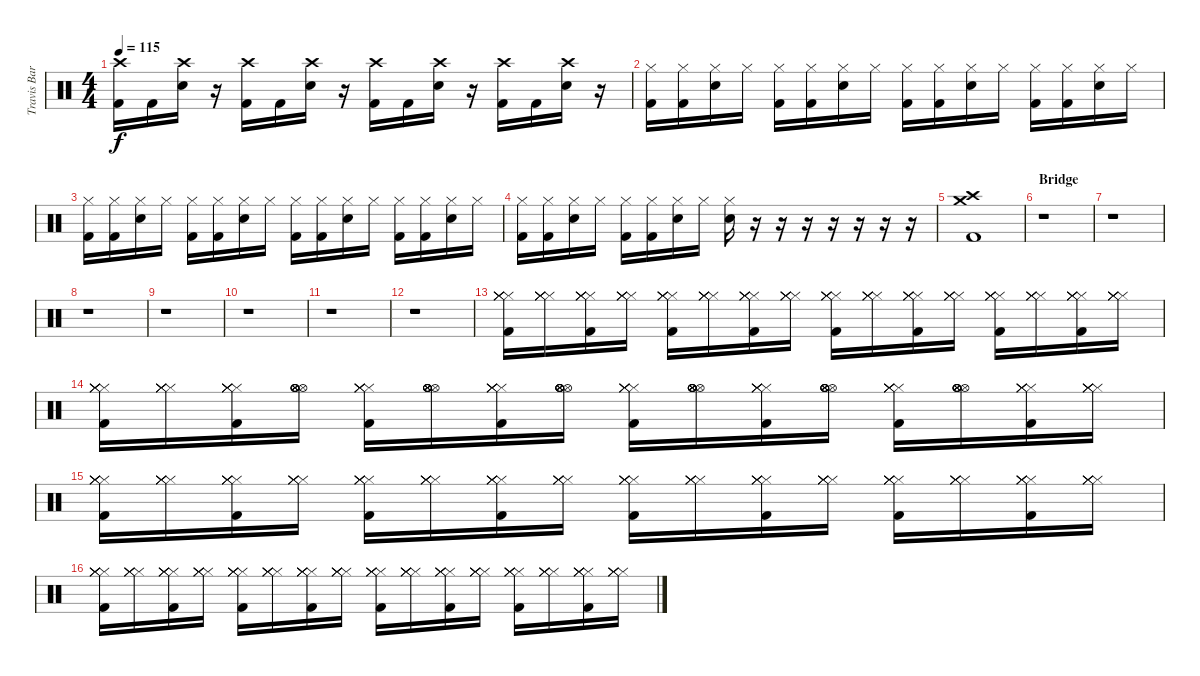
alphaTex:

\track ("Travis Barker (Drums)" "Travis Bar") {instrument percussion}
\staff {score}
\articulation defaults
\ts (4 4)
\tempo 115
\clef neutral
\ks c
("Crash high (hit)" "Kick (hit) 2").16{dy f} "Kick (hit) 2".16 ("Crash high (hit)" "Snare (hit) 2").16 r.16 ("Crash high (hit)" "Kick (hit) 2").16 "Kick (hit) 2".16 ("Crash high (hit)" "Snare (hit) 2").16 r.16 ("Crash high (hit)" "Kick (hit) 2").16 "Kick (hit) 2".16 ("Crash high (hit)" "Snare (hit) 2").16 r.16 ("Crash high (hit)" "Kick (hit) 2").16 "Kick (hit) 2".16 ("Crash high (hit)" "Snare (hit) 2").16 r.16 |
("Hi-Hat (closed)" "Kick (hit) 2").16 ("Hi-Hat (closed)" "Kick (hit) 2").16 ("Hi-Hat (closed)" "Snare (hit) 2").16 "Hi-Hat (closed)".16 ("Hi-Hat (closed)" "Kick (hit) 2").16 ("Hi-Hat (closed)" "Kick (hit) 2").16 ("Hi-Hat (closed)" "Snare (hit) 2").16 "Hi-Hat (closed)".16 ("Hi-Hat (closed)" "Kick (hit) 2").16 ("Hi-Hat (closed)" "Kick (hit) 2").16 ("Hi-Hat (closed)" "Snare (hit) 2").16 "Hi-Hat (closed)".16 ("Hi-Hat (closed)" "Kick (hit) 2").16 ("Hi-Hat (closed)" "Kick (hit) 2").16 ("Hi-Hat (closed)" "Snare (hit) 2").16 "Hi-Hat (closed)".16 |
("Hi-Hat (closed)" "Kick (hit) 2").16 ("Hi-Hat (closed)" "Kick (hit) 2").16 ("Hi-Hat (closed)" "Snare (hit) 2").16 "Hi-Hat (closed)".16 ("Hi-Hat (closed)" "Kick (hit) 2").16 ("Hi-Hat (closed)" "Kick (hit) 2").16 ("Hi-Hat (closed)" "Snare (hit) 2").16 "Hi-Hat (closed)".16 ("Hi-Hat (closed)" "Kick (hit) 2").16 ("Hi-Hat (closed)" "Kick (hit) 2").16 ("Hi-Hat (closed)" "Snare (hit) 2").16 "Hi-Hat (closed)".16 ("Hi-Hat (closed)" "Kick (hit) 2").16 ("Hi-Hat (closed)" "Kick (hit) 2").16 ("Hi-Hat (closed)" "Snare (hit) 2").16 "Hi-Hat (closed)".16 |
("Hi-Hat (closed)" "Kick (hit) 2").16 ("Hi-Hat (closed)" "Kick (hit) 2").16 ("Hi-Hat (closed)" "Snare (hit) 2").16 "Hi-Hat (closed)".16 ("Hi-Hat (closed)" "Kick (hit) 2").16 ("Hi-Hat (closed)" "Kick (hit) 2").16 ("Hi-Hat (closed)" "Snare (hit) 2").16 "Hi-Hat (closed)".16 ("Hi-Hat (closed)" "Snare (hit) 2").16 r.16 r.16 r.16 r.16 r.16 r.16 r.16 |
("Crash high (hit)" "Crash medium (hit)" "Kick (hit) 2").1 |
\section ("" "Bridge")
r.1 |
r.1 |
r.1 |
r.1 |
r.1 |
r.1 |
r.1 |
("Hi-Hat (closed)" "Kick (hit) 2" "Hi-Hat (closed)" "Hi-Hat (closed)" "Hi-Hat (closed)" "Hi-Hat (closed)").16 ("Hi-Hat (closed)" "Hi-Hat (closed)" "Hi-Hat (closed)" "Hi-Hat (closed)" "Hi-Hat (closed)").16 ("Hi-Hat (closed)" "Kick (hit) 2" "Hi-Hat (closed)" "Hi-Hat (closed)" "Hi-Hat (closed)" "Hi-Hat (closed)").16 ("Hi-Hat (closed)" "Hi-Hat (closed)" "Hi-Hat (closed)" "Hi-Hat (closed)" "Hi-Hat (closed)").16 ("Hi-Hat (closed)" "Kick (hit) 2" "Hi-Hat (closed)" "Hi-Hat (closed)" "Hi-Hat (closed)" "Hi-Hat (closed)").16 ("Hi-Hat (closed)" "Hi-Hat (closed)" "Hi-Hat (closed)" "Hi-Hat (closed)" "Hi-Hat (closed)").16 ("Hi-Hat (closed)" "Kick (hit) 2" "Hi-Hat (closed)" "Hi-Hat (closed)" "Hi-Hat (closed)" "Hi-Hat (closed)").16 ("Hi-Hat (closed)" "Hi-Hat (closed)" "Hi-Hat (closed)" "Hi-Hat (closed)" "Hi-Hat (closed)").16 ("Hi-Hat (closed)" "Kick (hit) 2" "Hi-Hat (closed)" "Hi-Hat (closed)" "Hi-Hat (closed)" "Hi-Hat (closed)").16 ("Hi-Hat (closed)" "Hi-Hat (closed)" "Hi-Hat (closed)" "Hi-Hat (closed)" "Hi-Hat (closed)").16 ("Hi-Hat (closed)" "Kick (hit) 2" "Hi-Hat (closed)" "Hi-Hat (closed)" "Hi-Hat (closed)" "Hi-Hat (closed)").16 ("Hi-Hat (closed)" "Hi-Hat (closed)" "Hi-Hat (closed)" "Hi-Hat (closed)" "Hi-Hat (closed)").16 ("Hi-Hat (closed)" "Kick (hit) 2" "Hi-Hat (closed)" "Hi-Hat (closed)" "Hi-Hat (closed)" "Hi-Hat (closed)").16 ("Hi-Hat (closed)" "Hi-Hat (closed)" "Hi-Hat (closed)" "Hi-Hat (closed)" "Hi-Hat (closed)").16 ("Hi-Hat (closed)" "Kick (hit) 2" "Hi-Hat (closed)" "Hi-Hat (closed)" "Hi-Hat (closed)" "Hi-Hat (closed)").16 ("Hi-Hat (closed)" "Hi-Hat (closed)" "Hi-Hat (closed)" "Hi-Hat (closed)" "Hi-Hat (closed)").16 |
("Hi-Hat (closed)" "Kick (hit) 2" "Hi-Hat (closed)" "Hi-Hat (closed)" "Hi-Hat (closed)" "Hi-Hat (closed)").16 ("Hi-Hat (closed)" "Hi-Hat (closed)" "Hi-Hat (closed)" "Hi-Hat (closed)" "Hi-Hat (closed)").16 ("Hi-Hat (closed)" "Kick (hit) 2" "Hi-Hat (closed)" "Hi-Hat (closed)" "Hi-Hat (closed)" "Hi-Hat (closed)").16 ("Hi-Hat (open)" "Hi-Hat (open)" "Hi-Hat (open)" "Hi-Hat (open)" "Hi-Hat (open)" "Hi-Hat (open)").16 ("Hi-Hat (closed)" "Kick (hit) 2" "Hi-Hat (closed)" "Hi-Hat (closed)" "Hi-Hat (closed)" "Hi-Hat (closed)").16 ("Hi-Hat (open)" "Hi-Hat (open)" "Hi-Hat (open)" "Hi-Hat (open)" "Hi-Hat (open)" "Hi-Hat (open)").16 ("Hi-Hat (closed)" "Kick (hit) 2" "Hi-Hat (closed)" "Hi-Hat (closed)" "Hi-Hat (closed)" "Hi-Hat (closed)").16 ("Hi-Hat (open)" "Hi-Hat (open)" "Hi-Hat (open)" "Hi-Hat (open)" "Hi-Hat (open)" "Hi-Hat (open)").16 ("Hi-Hat (closed)" "Kick (hit) 2" "Hi-Hat (closed)" "Hi-Hat (closed)" "Hi-Hat (closed)" "Hi-Hat (closed)").16 ("Hi-Hat (open)" "Hi-Hat (open)" "Hi-Hat (open)" "Hi-Hat (open)" "Hi-Hat (open)" "Hi-Hat (open)").16 ("Hi-Hat (closed)" "Kick (hit) 2" "Hi-Hat (closed)" "Hi-Hat (closed)" "Hi-Hat (closed)" "Hi-Hat (closed)").16 ("Hi-Hat (open)" "Hi-Hat (open)" "Hi-Hat (open)" "Hi-Hat (open)" "Hi-Hat (open)" "Hi-Hat (open)").16 ("Hi-Hat (closed)" "Kick (hit) 2" "Hi-Hat (closed)" "Hi-Hat (closed)" "Hi-Hat (closed)" "Hi-Hat (closed)").16 ("Hi-Hat (open)" "Hi-Hat (open)" "Hi-Hat (open)" "Hi-Hat (open)" "Hi-Hat (open)" "Hi-Hat (open)").16 ("Hi-Hat (closed)" "Kick (hit) 2" "Hi-Hat (closed)" "Hi-Hat (closed)" "Hi-Hat (closed)" "Hi-Hat (closed)").16 ("Hi-Hat (closed)" "Hi-Hat (closed)" "Hi-Hat (closed)" "Hi-Hat (closed)" "Hi-Hat (closed)").16 |
("Hi-Hat (closed)" "Kick (hit) 2" "Hi-Hat (closed)" "Hi-Hat (closed)" "Hi-Hat (closed)" "Hi-Hat (closed)").16 ("Hi-Hat (closed)" "Hi-Hat (closed)" "Hi-Hat (closed)" "Hi-Hat (closed)" "Hi-Hat (closed)").16 ("Hi-Hat (closed)" "Kick (hit) 2" "Hi-Hat (closed)" "Hi-Hat (closed)" "Hi-Hat (closed)" "Hi-Hat (closed)").16 ("Hi-Hat (closed)" "Hi-Hat (closed)" "Hi-Hat (closed)" "Hi-Hat (closed)" "Hi-Hat (closed)").16 ("Hi-Hat (closed)" "Kick (hit) 2" "Hi-Hat (closed)" "Hi-Hat (closed)" "Hi-Hat (closed)" "Hi-Hat (closed)").16 ("Hi-Hat (closed)" "Hi-Hat (closed)" "Hi-Hat (closed)" "Hi-Hat (closed)" "Hi-Hat (closed)").16 ("Hi-Hat (closed)" "Kick (hit) 2" "Hi-Hat (closed)" "Hi-Hat (closed)" "Hi-Hat (closed)" "Hi-Hat (closed)").16 ("Hi-Hat (closed)" "Hi-Hat (closed)" "Hi-Hat (closed)" "Hi-Hat (closed)" "Hi-Hat (closed)").16 ("Hi-Hat (closed)" "Kick (hit) 2" "Hi-Hat (closed)" "Hi-Hat (closed)" "Hi-Hat (closed)" "Hi-Hat (closed)").16 ("Hi-Hat (closed)" "Hi-Hat (closed)" "Hi-Hat (closed)" "Hi-Hat (closed)" "Hi-Hat (closed)").16 ("Hi-Hat (closed)" "Kick (hit) 2" "Hi-Hat (closed)" "Hi-Hat (closed)" "Hi-Hat (closed)" "Hi-Hat (closed)").16 ("Hi-Hat (closed)" "Hi-Hat (closed)" "Hi-Hat (closed)" "Hi-Hat (closed)" "Hi-Hat (closed)").16 ("Hi-Hat (closed)" "Kick (hit) 2" "Hi-Hat (closed)" "Hi-Hat (closed)" "Hi-Hat (closed)" "Hi-Hat (closed)").16 ("Hi-Hat (closed)" "Hi-Hat (closed)" "Hi-Hat (closed)" "Hi-Hat (closed)" "Hi-Hat (closed)").16 ("Hi-Hat (closed)" "Kick (hit) 2" "Hi-Hat (closed)" "Hi-Hat (closed)" "Hi-Hat (closed)" "Hi-Hat (closed)").16 ("Hi-Hat (closed)" "Hi-Hat (closed)" "Hi-Hat (closed)" "Hi-Hat (closed)" "Hi-Hat (closed)").16 |
("Hi-Hat (closed)" "Kick (hit) 2" "Hi-Hat (closed)" "Hi-Hat (closed)" "Hi-Hat (closed)" "Hi-Hat (closed)").16 ("Hi-Hat (closed)" "Hi-Hat (closed)" "Hi-Hat (closed)" "Hi-Hat (closed)" "Hi-Hat (closed)").16 ("Hi-Hat (closed)" "Kick (hit) 2" "Hi-Hat (closed)" "Hi-Hat (closed)" "Hi-Hat (closed)" "Hi-Hat (closed)").16 ("Hi-Hat (closed)" "Hi-Hat (closed)" "Hi-Hat (closed)" "Hi-Hat (closed)" "Hi-Hat (closed)").16 ("Hi-Hat (closed)" "Kick (hit) 2" "Hi-Hat (closed)" "Hi-Hat (closed)" "Hi-Hat (closed)" "Hi-Hat (closed)").16 ("Hi-Hat (closed)" "Hi-Hat (closed)" "Hi-Hat (closed)" "Hi-Hat (closed)" "Hi-Hat (closed)").16 ("Hi-Hat (closed)" "Kick (hit) 2" "Hi-Hat (closed)" "Hi-Hat (closed)" "Hi-Hat (closed)" "Hi-Hat (closed)").16 ("Hi-Hat (closed)" "Hi-Hat (closed)" "Hi-Hat (closed)" "Hi-Hat (closed)" "Hi-Hat (closed)").16 ("Hi-Hat (closed)" "Kick (hit) 2" "Hi-Hat (closed)" "Hi-Hat (closed)" "Hi-Hat (closed)" "Hi-Hat (closed)").16 ("Hi-Hat (closed)" "Hi-Hat (closed)" "Hi-Hat (closed)" "Hi-Hat (closed)" "Hi-Hat (closed)").16 ("Hi-Hat (closed)" "Kick (hit) 2" "Hi-Hat (closed)" "Hi-Hat (closed)" "Hi-Hat (closed)" "Hi-Hat (closed)").16 ("Hi-Hat (closed)" "Hi-Hat (closed)" "Hi-Hat (closed)" "Hi-Hat (closed)" "Hi-Hat (closed)").16 ("Hi-Hat (closed)" "Kick (hit) 2" "Hi-Hat (closed)" "Hi-Hat (closed)" "Hi-Hat (closed)" "Hi-Hat (closed)").16 ("Hi-Hat (closed)" "Hi-Hat (closed)" "Hi-Hat (closed)" "Hi-Hat (closed)" "Hi-Hat (closed)").16 ("Hi-Hat (closed)" "Kick (hit) 2" "Hi-Hat (closed)" "Hi-Hat (closed)" "Hi-Hat (closed)" "Hi-Hat (closed)").16 ("Hi-Hat (closed)" "Hi-Hat (closed)" "Hi-Hat (closed)" "Hi-Hat (closed)" "Hi-Hat (closed)").16
